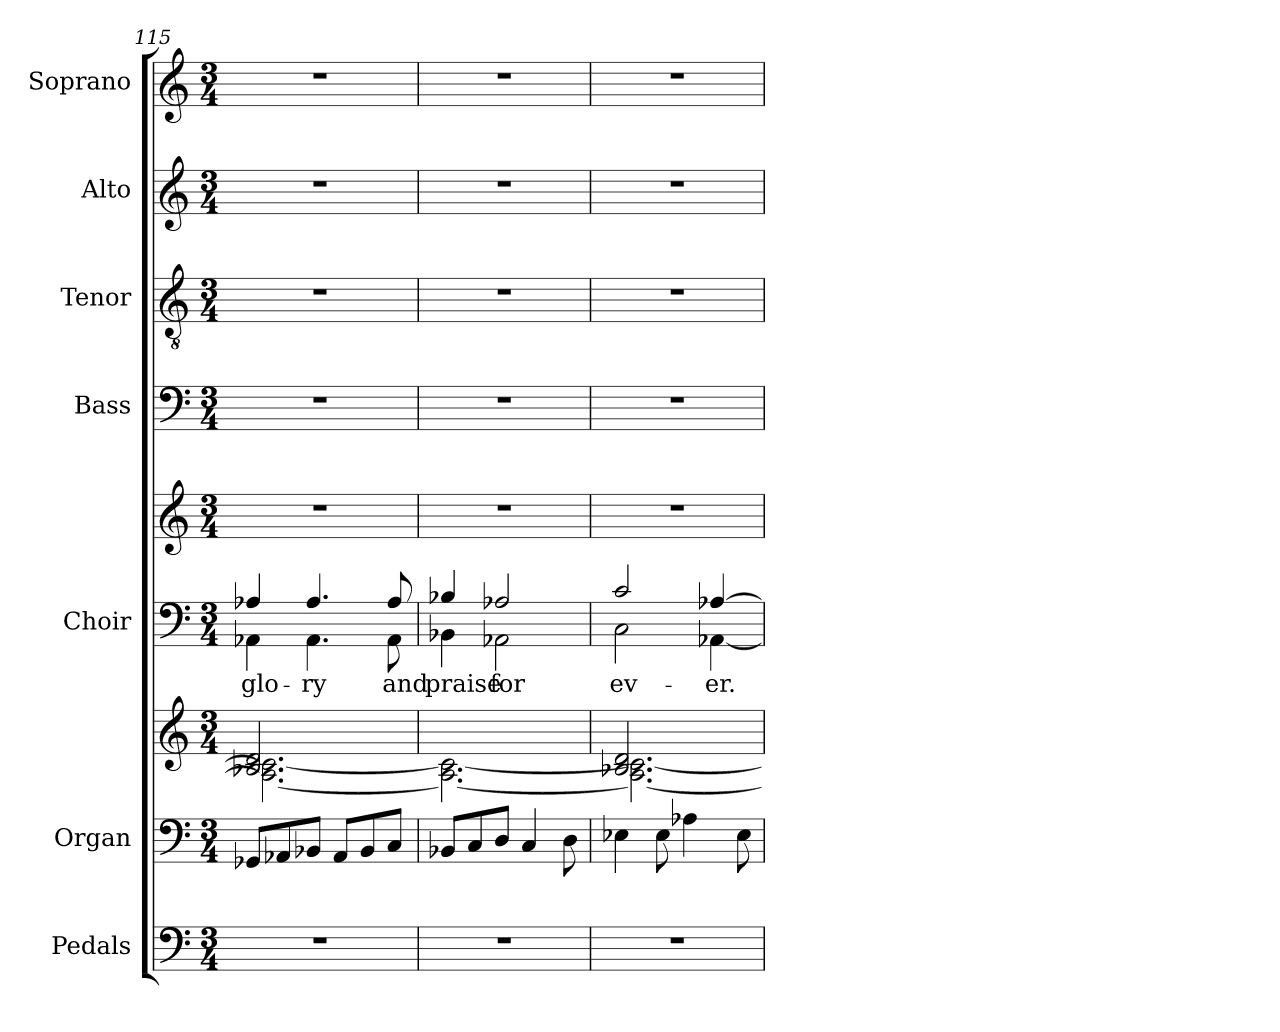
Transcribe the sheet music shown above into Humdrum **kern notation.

**kern	**kern	**kern	**kern	**text	**kern	**kern	**kern	**kern	**kern
*part7	*part6	*part6	*part5	*part5	*part5	*part4	*part3	*part2	*part1
*staff9	*staff8	*staff7	*staff6	*staff6	*staff5	*staff4	*staff3	*staff2	*staff1
*I"Pedals	*I"Organ	*	*I"Choir	*	*	*I"Bass	*I"Tenor	*I"Alto	*I"Soprano
*I'Ped.	*I'Org.	*	*I'Choir	*	*	*I'B.	*I'T.	*I'A.	*I'S.
*clefF4	*clefF4	*clefG2	*clefF4	*	*clefG2	*clefF4	*clefGv2	*clefG2	*clefG2
*	*	*	*	*	*	*	*ITrd7c12	*	*
*k[]	*k[]	*k[]	*k[]	*	*k[]	*k[]	*k[]	*k[]	*k[]
*C:	*C:	*C:	*C:	*	*C:	*C:	*C:	*C:	*C:
*M3/4	*M3/4	*M3/4	*M3/4	*	*M3/4	*M3/4	*M3/4	*M3/4	*M3/4
=115	=115	=115	=115	=115	=115	=115	=115	=115	=115
!LO:N:vis=1	!	!	!	!	!	!	!	!	!
*	*	*^	*^	*	*	*	*	*	*
!	!	!	!	!	!	!LO:LY:b:color=#000000	!LO:N:vis=1	!LO:N:vis=1	!LO:N:vis=1	!LO:N:vis=1	!LO:N:vis=1
2.r	8GG-Xi/L	2.B-Xi/ 2.di	2.A-i\_< 2.ci_<	4A-Xi/	4AA-Xi\	glo-	2.r	2.r	2.r	2.r	2.r
.	8AA-Xi/	.	.	.	.	.	.	.	.	.	.
!	!	!	!	!	!	!LO:LY:b:color=#000000	!	!	!	!	!
.	8BB-Xi/J	.	.	4.A-i/	4.AA-i\	-ry	.	.	.	.	.
.	8AA-i/L	.	.	.	.	.	.	.	.	.	.
.	8BB-i/	.	.	.	.	.	.	.	.	.	.
!	!	!	!	!	!	!LO:LY:b:color=#000000	!	!	!	!	!
.	8Ci/J	.	.	8A-i/	8AA-i\	and	.	.	.	.	.
=116	=116	=116	=116	=116	=116	=116	=116	=116	=116	=116	=116
!LO:N:vis=1	!	!	!	!	!	!	!	!	!	!	!
!	!	!	!	!	!	!LO:LY:b:color=#000000	!LO:N:vis=1	!LO:N:vis=1	!LO:N:vis=1	!LO:N:vis=1	!LO:N:vis=1
2.r	8BB-Xi/L	2.ryy	2.A-i\_< 2.ci_<	4B-Xi/	4BB-Xi\	praise	2.r	2.r	2.r	2.r	2.r
.	8Ci/	.	.	.	.	.	.	.	.	.	.
!	!	!	!	!	!	!LO:LY:b:color=#000000	!	!	!	!	!
.	8Di/J	.	.	2A-Xi/	2AA-Xi\	for	.	.	.	.	.
.	4Ci/	.	.	.	.	.	.	.	.	.	.
.	8Di\	.	.	.	.	.	.	.	.	.	.
=117	=117	=117	=117	=117	=117	=117	=117	=117	=117	=117	=117
!LO:N:vis=1	!	!	!	!	!	!	!	!	!	!	!
!	!	!	!	!	!	!LO:LY:b:color=#000000	!LO:N:vis=1	!LO:N:vis=1	!LO:N:vis=1	!LO:N:vis=1	!LO:N:vis=1
2.r	4E-Xi\	2.B-Xi/ 2.di	2.A-i\_< 2.ci_<	2ci/	2Ci\	ev-	2.r	2.r	2.r	2.r	2.r
.	8E-i\	.	.	.	.	.	.	.	.	.	.
.	4A-Xi\	.	.	.	.	.	.	.	.	.	.
!	!	!	!	!	!	!LO:LY:b:color=#000000	!	!	!	!	!
.	.	.	.	[>4A-Xi/	[<4AA-Xi\	-er.	.	.	.	.	.
.	8E-i\	.	.	.	.	.	.	.	.	.	.
*	*	*v	*v	*	*	*	*	*	*	*	*
*	*	*	*v	*v	*	*	*	*	*	*
=	=	=	=	=	=	=	=	=	=
*-	*-	*-	*-	*-	*-	*-	*-	*-	*-
